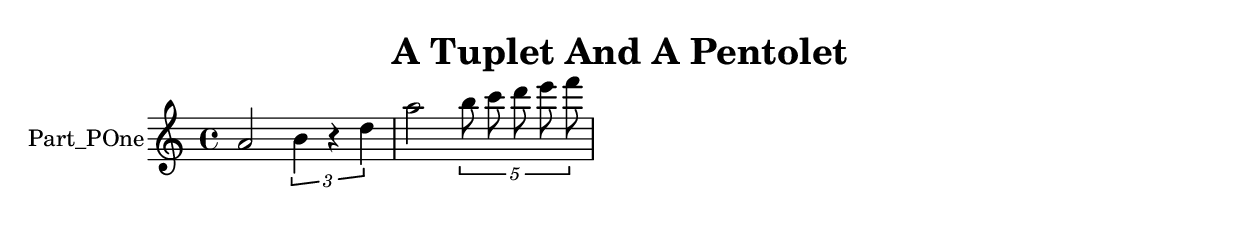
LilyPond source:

\version "2.24.4"

\header {
  workCreditTypeTitle = "A Tuplet And A Pentolet"
  encodingDate        = "2016-09-24"
  software            = "Frescobaldi 2.18.1"
  title               = "A Tuplet And A Pentolet"
}

\paper {
  % horizontal-shift = 0.0\mm
  % indent = 0.0\mm
  % short-indent = 0.0\mm
  
  % markup-system-spacing-padding = 0.0\mm
  % between-system-space = 0.0\mm
  % page-top-space = 0.0\mm
  
  % page-count = -1
  % system-count = -1
  
  % oddHeaderMarkup = ""
  % evenHeaderMarkup = ""
  % oddFooterMarkup = ""
  % evenFooterMarkup = ""
}

\layout {
  \context { \Score
    autoBeaming = ##f % to display tuplets brackets
  }
  \context { \Voice
  }
}

Part_POne_Staff_One_Voice_One = \absolute {
  \language "nederlands"
  
  %{ begin kMeasureKindOverFlowing, measure 1, % measureAccumulatedWholeNotesDuration: 3/2 whn %}
  
  \clef "treble"
  \time 4/4
  a'2
  \once\override TupletBracket.bracket-visibility = ##t
  \tuplet 3/2 {  %{ tupletNumber: 1, tupleFactor: 3/2, line 41 %}  b'4 r %{ sr333 %}   d'' }
  %{ end kMeasureKindOverFlowing, measure  %}
  
  %{ begin kMeasureKindOverFlowing, measure 2, % measureAccumulatedWholeNotesDuration: 3/2 whn %}
  a''2
  \once\override TupletBracket.bracket-visibility = ##t
  \tuplet 5/4 {  %{ tupletNumber: 1, tupleFactor: 5/4, line 94 %}  b''8 c''' d''' e''' f''' }
  %{ end kMeasureKindOverFlowing, measure  %}
}

\book {

  \score {
    <<
    
      
      
      
      <<
      
        \new Staff  = "Part_POne_Staff_One"
        \with {
          instrumentName = "Part_POne"
        }
        <<
          \context Voice = "Part_POne_Staff_One_Voice_One" <<
            \Part_POne_Staff_One_Voice_One
          >>
        >>
      
      
      >>
    
    >>
    
    \layout {
      \context { \Score
        autoBeaming = ##f % to display tuplets brackets
      }
      \context { \Voice
      }
    }
    
    \midi {
      \tempo 16 = 360
    }
  }
  
}
